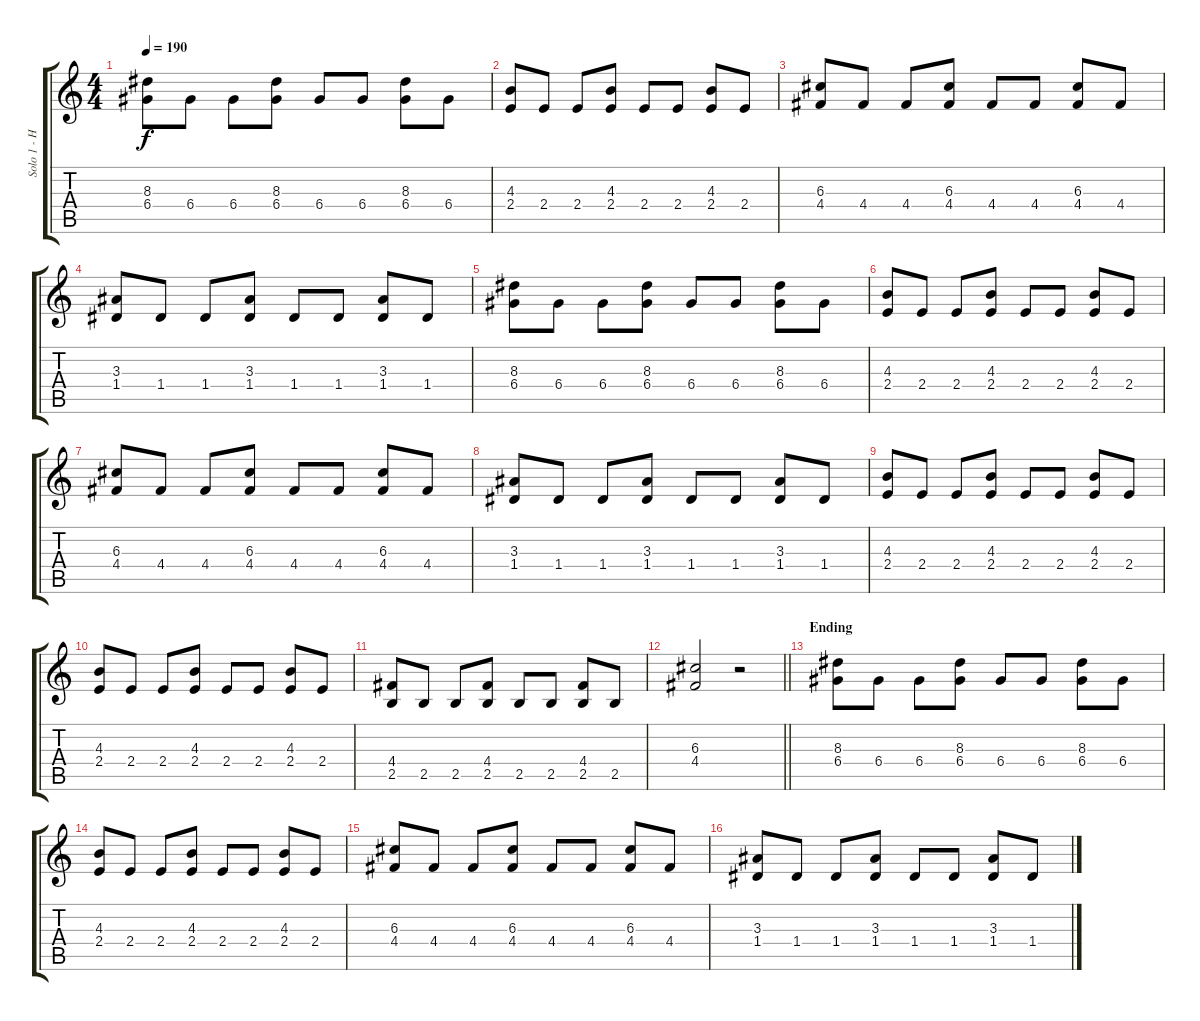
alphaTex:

\track ("Solo 1 - HV SoS" "Solo 1 - H") {instrument distortionguitar}
\staff {score tabs}
\tuning (E4 B3 G3 D3 A2 D2) {hide}
\ts (4 4)
\tempo 190
\clef g2
\ks c
(8.3 6.4).8{dy f} 6.4.8 6.4.8 (8.3 6.4).8 6.4.8 6.4.8 (8.3 6.4).8 6.4.8 |
(4.3 2.4).8 2.4.8 2.4.8 (4.3 2.4).8 2.4.8 2.4.8 (4.3 2.4).8 2.4.8 |
(6.3 4.4).8 4.4.8 4.4.8 (6.3 4.4).8 4.4.8 4.4.8 (6.3 4.4).8 4.4.8 |
(3.3 1.4).8 1.4.8 1.4.8 (3.3 1.4).8 1.4.8 1.4.8 (3.3 1.4).8 1.4.8 |
(8.3 6.4).8 6.4.8 6.4.8 (8.3 6.4).8 6.4.8 6.4.8 (8.3 6.4).8 6.4.8 |
(4.3 2.4).8 2.4.8 2.4.8 (4.3 2.4).8 2.4.8 2.4.8 (4.3 2.4).8 2.4.8 |
(6.3 4.4).8 4.4.8 4.4.8 (6.3 4.4).8 4.4.8 4.4.8 (6.3 4.4).8 4.4.8 |
(3.3 1.4).8 1.4.8 1.4.8 (3.3 1.4).8 1.4.8 1.4.8 (3.3 1.4).8 1.4.8 |
(4.3 2.4).8 2.4.8 2.4.8 (4.3 2.4).8 2.4.8 2.4.8 (4.3 2.4).8 2.4.8 |
(4.3 2.4).8 2.4.8 2.4.8 (4.3 2.4).8 2.4.8 2.4.8 (4.3 2.4).8 2.4.8 |
(4.4 2.5).8 2.5.8 2.5.8 (4.4 2.5).8 2.5.8 2.5.8 (4.4 2.5).8 2.5.8 |
\barLineRight lightlight
(6.3 4.4).2 r.2 |
\section ("" "Ending")
(8.3 6.4).8 6.4.8 6.4.8 (8.3 6.4).8 6.4.8 6.4.8 (8.3 6.4).8 6.4.8 |
(4.3 2.4).8 2.4.8 2.4.8 (4.3 2.4).8 2.4.8 2.4.8 (4.3 2.4).8 2.4.8 |
(6.3 4.4).8 4.4.8 4.4.8 (6.3 4.4).8 4.4.8 4.4.8 (6.3 4.4).8 4.4.8 |
(3.3 1.4).8 1.4.8 1.4.8 (3.3 1.4).8 1.4.8 1.4.8 (3.3 1.4).8 1.4.8
